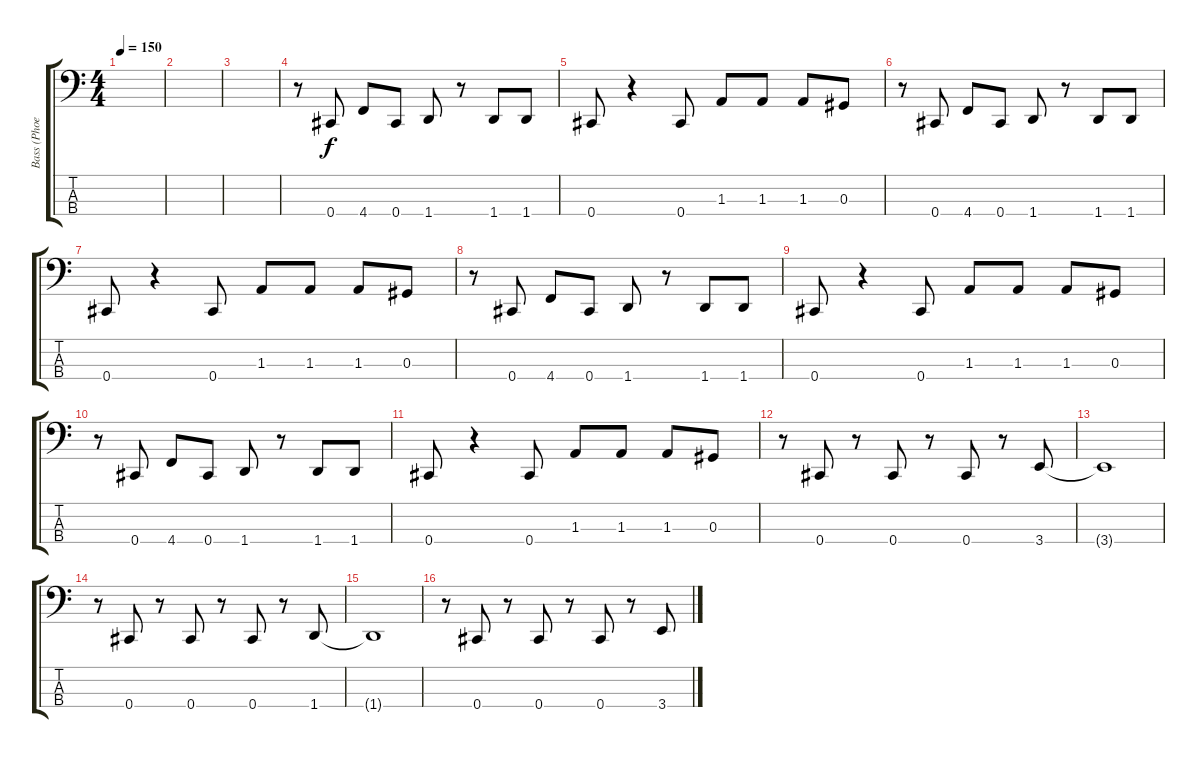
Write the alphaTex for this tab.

\track ("Bass (Phoenix)" "Bass (Phoe") {instrument electricbassfinger}
\staff {score tabs}
\tuning (Gb2 Db2 Ab1 Db1) {hide}
\ts (4 4)
\tempo 150
\clef f4
\ks c
|
|
|
r.8 0.4.8 4.4.8 0.4.8 1.4.8 r.8 1.4.8 1.4.8 |
0.4.8 r.4 0.4.8 1.3.8 1.3.8 1.3.8 0.3.8 |
r.8 0.4.8 4.4.8 0.4.8 1.4.8 r.8 1.4.8 1.4.8 |
0.4.8 r.4 0.4.8 1.3.8 1.3.8 1.3.8 0.3.8 |
r.8 0.4.8 4.4.8 0.4.8 1.4.8 r.8 1.4.8 1.4.8 |
0.4.8 r.4 0.4.8 1.3.8 1.3.8 1.3.8 0.3.8 |
r.8 0.4.8 4.4.8 0.4.8 1.4.8 r.8 1.4.8 1.4.8 |
0.4.8 r.4 0.4.8 1.3.8 1.3.8 1.3.8 0.3.8 |
r.8 0.4.8 r.8 0.4.8 r.8 0.4.8 r.8 3.4.8 |
3.4{t}.1 |
r.8 0.4.8 r.8 0.4.8 r.8 0.4.8 r.8 1.4.8 |
1.4{t}.1 |
r.8 0.4.8 r.8 0.4.8 r.8 0.4.8 r.8 3.4.8
